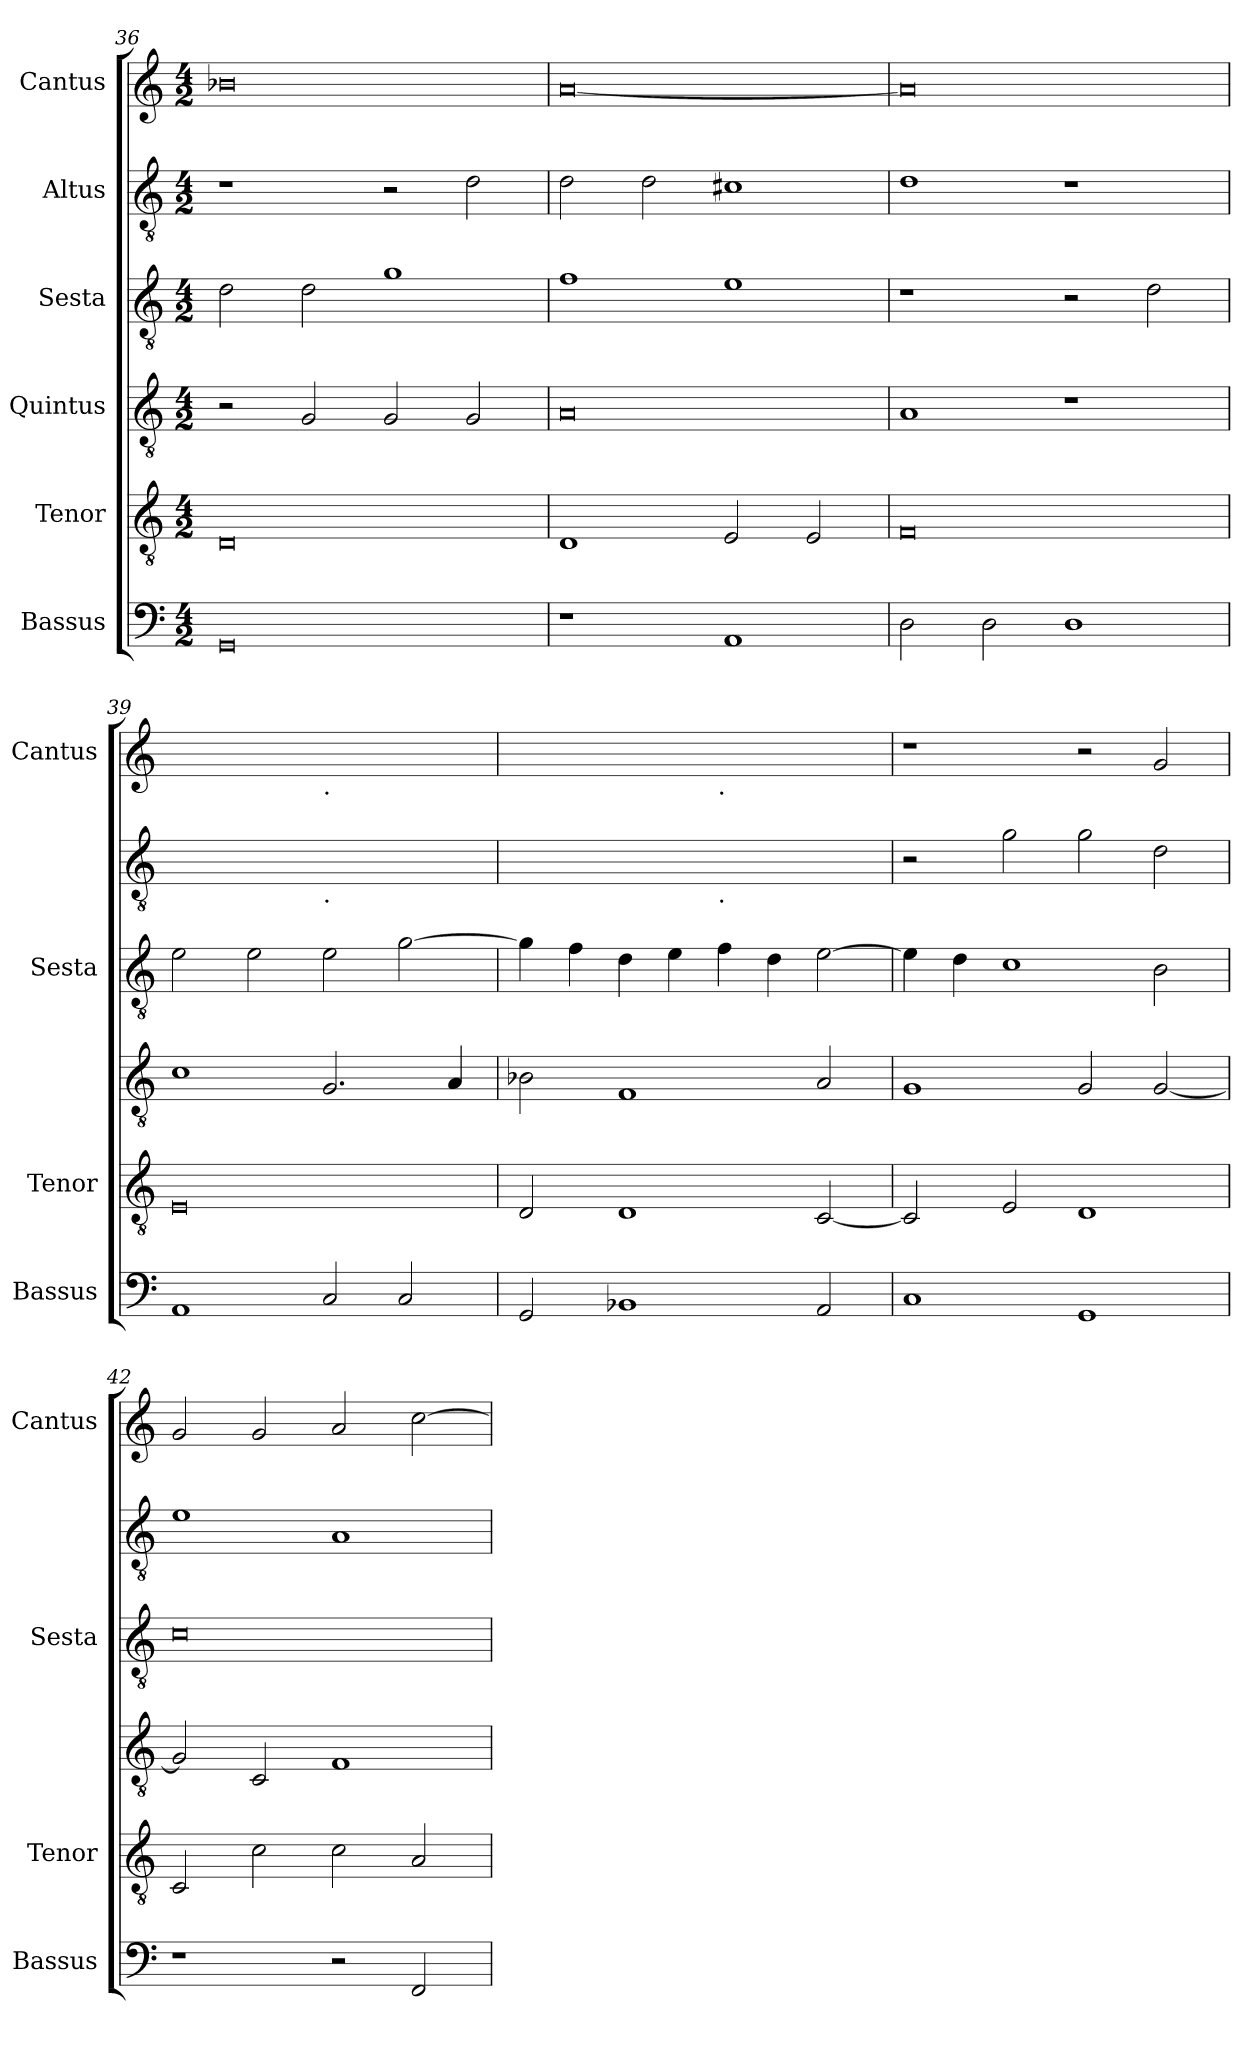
**kern	**kern	**kern	**kern	**kern	**kern
*part6	*part5	*part4	*part3	*part2	*part1
*staff6	*staff5	*staff4	*staff3	*staff2	*staff1
*I"Bassus	*I"Tenor	*I"Quintus	*I"Sesta	*I"Altus	*I"Cantus
*I'Bassus	*I'Tenor	*	*I'Sesta	*	*I'Cantus
*clefF4	*clefGv2	*clefGv2	*clefGv2	*clefGv2	*clefG2
*k[]	*k[]	*k[]	*k[]	*k[]	*k[]
*M4/2	*M4/2	*M4/2	*M4/2	*M4/2	*M4/2
=36	=36	=36	=36	=36	=36
0GG	0D	2r	2d\	1r	0b-X
.	.	2G/	2d\	.	.
.	.	2G/	1g	2r	.
.	.	2G/	.	2d\	.
=37	=37	=37	=37	=37	=37
1r	1D	0A	1f	2d\	[0a
.	.	.	.	2d\	.
1AA	2E/	.	1e	1c#X	.
.	2E/	.	.	.	.
=38	=38	=38	=38	=38	=38
2D\	0F	1A	1r	1d	0a]
2D\	.	.	.	.	.
1D	.	1r	2r	1r	.
.	.	.	2d\	.	.
=39	=39	=39	=39	=39	=39
*	*	*	*	*^	*^
1AA	0E	1c	2e\	0ryy	1ryy	0ryy	1ryy
.	.	.	2e\	.	.	.	.
!	!	!	!	!	!	!	!LO:TX:b:t=.
!	!	!	!	!	!LO:TX:b:t=.	!	!
2C/	.	2.G/	2e\	.	1ryy	.	1ryy
2C/	.	.	[2g\	.	.	.	.
.	.	4A/	.	.	.	.	.
=40	=40	=40	=40	=40	=40	=40	=40
2GG/	2D/	2B-X\	4g\]	0ryy	1ryy	0ryy	1ryy
.	.	.	4f\	.	.	.	.
1BB-X	1D	1F	4d\	.	.	.	.
.	.	.	4e\	.	.	.	.
!	!	!	!	!	!	!	!LO:TX:b:t=.
!	!	!	!	!	!LO:TX:b:t=.	!	!
.	.	.	4f\	.	1ryy	.	1ryy
.	.	.	4d\	.	.	.	.
2AA/	[2C/	2A/	[2e\	.	.	.	.
*	*	*	*	*v	*v	*	*
*	*	*	*	*	*v	*v
=41	=41	=41	=41	=41	=41
1C	2C/]	1G	4e\]	2r	1r
.	.	.	4d\	.	.
.	2E/	.	1c	2g\	.
1GG	1D	2G/	.	2g\	2r
.	.	[2G/	2B\	2d\	2g/
=42	=42	=42	=42	=42	=42
1r	2C/	2G/]	0c	1e	2g/
.	2c\	2C/	.	.	2g/
2r	2c\	1F	.	1A	2a/
2FF/	2A/	.	.	.	[2cc\
=	=	=	=	=	=
*-	*-	*-	*-	*-	*-
